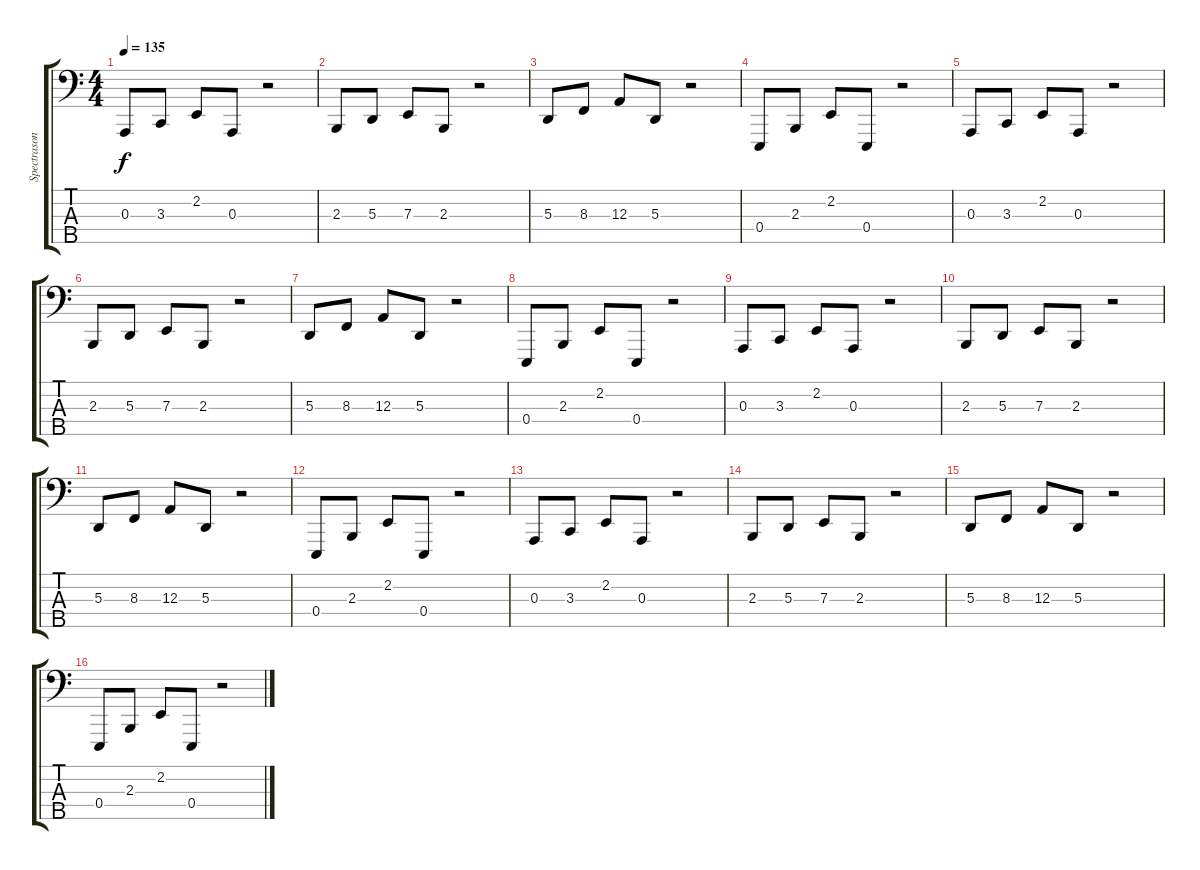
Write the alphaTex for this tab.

\track ("Spectrasonics Omnisphere" "Spectrason") {instrument acousticgrandpiano}
\staff {score tabs}
\tuning (G2 D2 A1 E1 B0) {hide}
\ts (4 4)
\tempo 135
\clef f4
\ks c
0.3.8{dy f} 3.3.8 2.2.8 0.3.8 r.2 |
2.3.8 5.3.8 7.3.8 2.3.8 r.2 |
5.3.8 8.3.8 12.3.8 5.3.8 r.2 |
0.4.8 2.3.8 2.2.8 0.4.8 r.2 |
0.3.8 3.3.8 2.2.8 0.3.8 r.2 |
2.3.8 5.3.8 7.3.8 2.3.8 r.2 |
5.3.8 8.3.8 12.3.8 5.3.8 r.2 |
0.4.8 2.3.8 2.2.8 0.4.8 r.2 |
0.3.8 3.3.8 2.2.8 0.3.8 r.2 |
2.3.8 5.3.8 7.3.8 2.3.8 r.2 |
5.3.8 8.3.8 12.3.8 5.3.8 r.2 |
0.4.8 2.3.8 2.2.8 0.4.8 r.2 |
0.3.8 3.3.8 2.2.8 0.3.8 r.2 |
2.3.8 5.3.8 7.3.8 2.3.8 r.2 |
5.3.8 8.3.8 12.3.8 5.3.8 r.2 |
0.4.8 2.3.8 2.2.8 0.4.8 r.2
